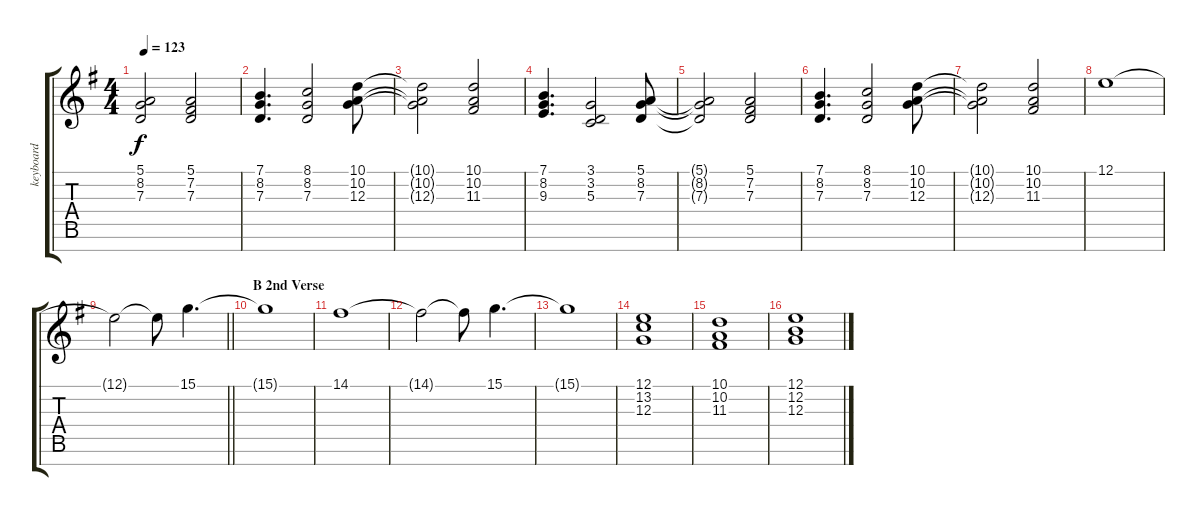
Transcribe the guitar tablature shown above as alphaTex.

\track ("keyboard" "keyboard") {instrument synthstrings1}
\staff {score tabs}
\tuning (E4 B3 G3 D3 A2 E2 B1) {hide}
\ts (4 4)
\tempo 123
\clef g2
\ks g
(5.1{t} 8.2{t} 7.3{t}).2{dy f} (5.1 7.2 7.3).2 |
(7.1 8.2 7.3).4{d} (8.1 8.2 7.3).2 (10.1 10.2 12.3).8 |
(10.1{t} 10.2{t} 12.3{t}).2 (10.1 10.2 11.3).2 |
(7.1 8.2 9.3).4{d} (3.1 3.2 5.3).2 (5.1 8.2 7.3).8 |
(5.1{t} 8.2{t} 7.3{t}).2 (5.1 7.2 7.3).2 |
(7.1 8.2 7.3).4{d} (8.1 8.2 7.3).2 (10.1 10.2 12.3).8 |
(10.1{t} 10.2{t} 12.3{t}).2 (10.1 10.2 11.3).2 |
12.1.1 |
\barLineRight lightlight
12.1{t}.2 12.1{t}.8 15.1.4{d} |
\section ("" "B 2nd Verse")
15.1{t}.1 |
14.1.1 |
14.1{t}.2 14.1{t}.8 15.1.4{d} |
15.1{t}.1 |
(12.1 13.2 12.3).1 |
(10.1 10.2 11.3).1 |
(12.1 12.2 12.3).1
